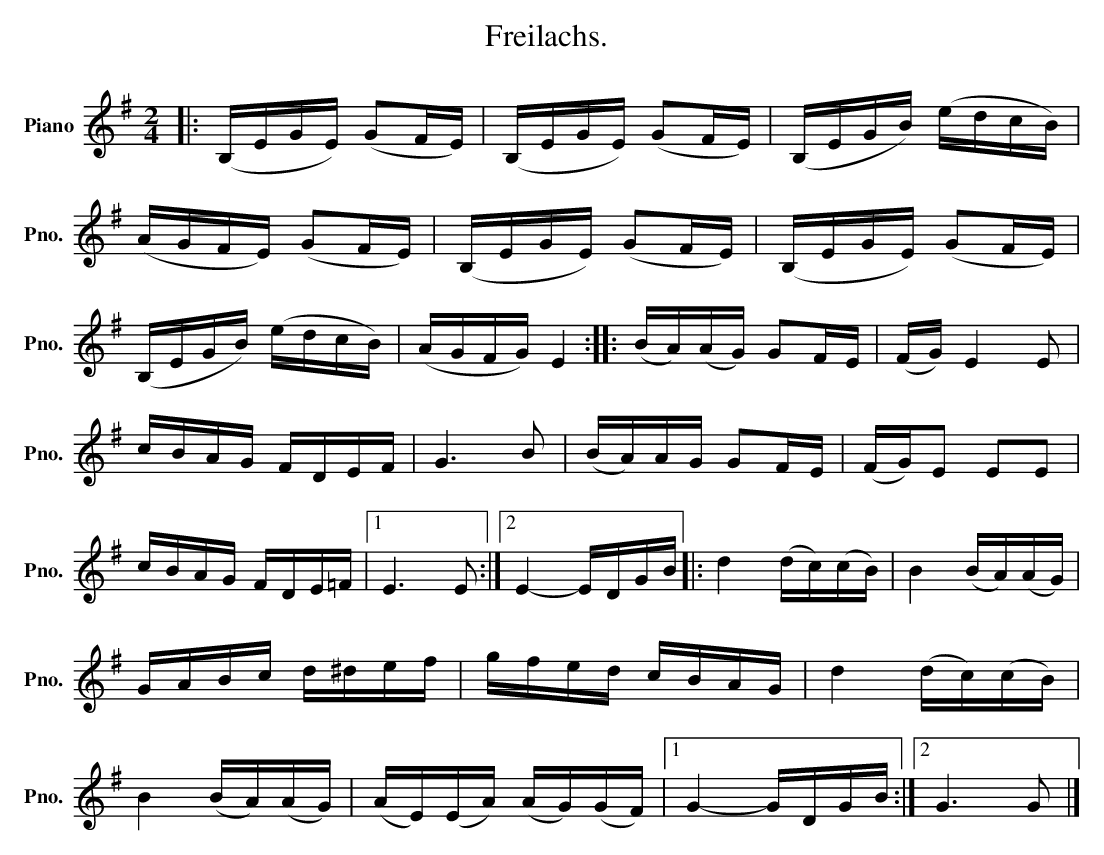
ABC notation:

X:1
T:Freilachs.
L:1/16
M:2/4
K:Emin
V:1 treble nm="Piano" snm="Pno."
V:1
|: (B,EGE) (G2FE) | (B,EGE) (G2FE) | (B,EGB) (edcB) |$ (AGFE) (G2FE) | (B,EGE) (G2FE) | %5
 (B,EGE) (G2FE) |$ (B,EGB) (edcB) | (AGFG) E4 :: (BA)(AG) G2FE | (FG) E4 E2 |$ cBAG FDEF | G6 B2 | %12
 (BA)AG G2FE | (FG)E2 E2E2 |$ cBAG FDE=F |1 E6 E2 :|2 E4- EDGB |: d4 (dc)(cB) | B4 (BA)(AG) |$ %19
 GABc d^def | gfed cBAG | d4 (dc)(cB) |$ B4 (BA)(AG) | (AE)(EA) (AG)(GF) |1 G4- GDGB :|2 G6 G2 |] %26
